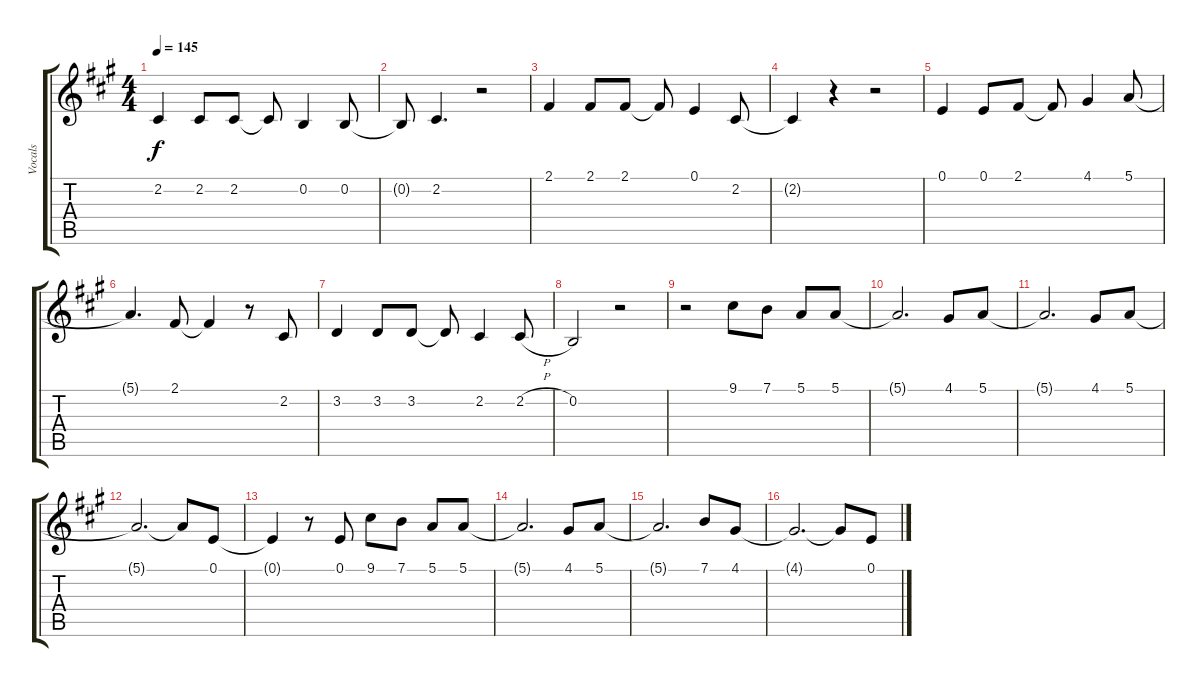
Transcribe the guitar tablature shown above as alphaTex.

\track ("Vocals" "Vocals") {instrument altosax}
\staff {score tabs}
\tuning (E4 B3 G3 D3 A2 E2) {hide}
\ts (4 4)
\tempo 145
\clef g2
\ks a
2.2.4{dy f} 2.2.8 2.2.8 2.2{t}.8 0.2.4 0.2.8 |
0.2{t}.8 2.2.4{d} r.2 |
2.1.4 2.1.8 2.1.8 2.1{t}.8 0.1.4 2.2.8 |
2.2{t}.4 r.4 r.2 |
0.1.4 0.1.8 2.1.8 2.1{t}.8 4.1.4 5.1.8 |
5.1{t}.4{d} 2.1.8 2.1{t}.4 r.8 2.2.8 |
3.2.4 3.2.8 3.2.8 3.2{t}.8 2.2.4 2.2{h}.8 |
0.2.2 r.2 |
r.2 9.1.8 7.1.8 5.1.8 5.1.8 |
5.1{t}.2{d} 4.1.8 5.1.8 |
5.1{t}.2{d} 4.1.8 5.1.8 |
5.1{t}.2{d} 5.1{t}.8 0.1.8 |
0.1{t}.4 r.8 0.1.8 9.1.8 7.1.8 5.1.8 5.1.8 |
5.1{t}.2{d} 4.1.8 5.1.8 |
5.1{t}.2{d} 7.1.8 4.1.8 |
4.1{t}.2{d} 4.1{t}.8 0.1.8
